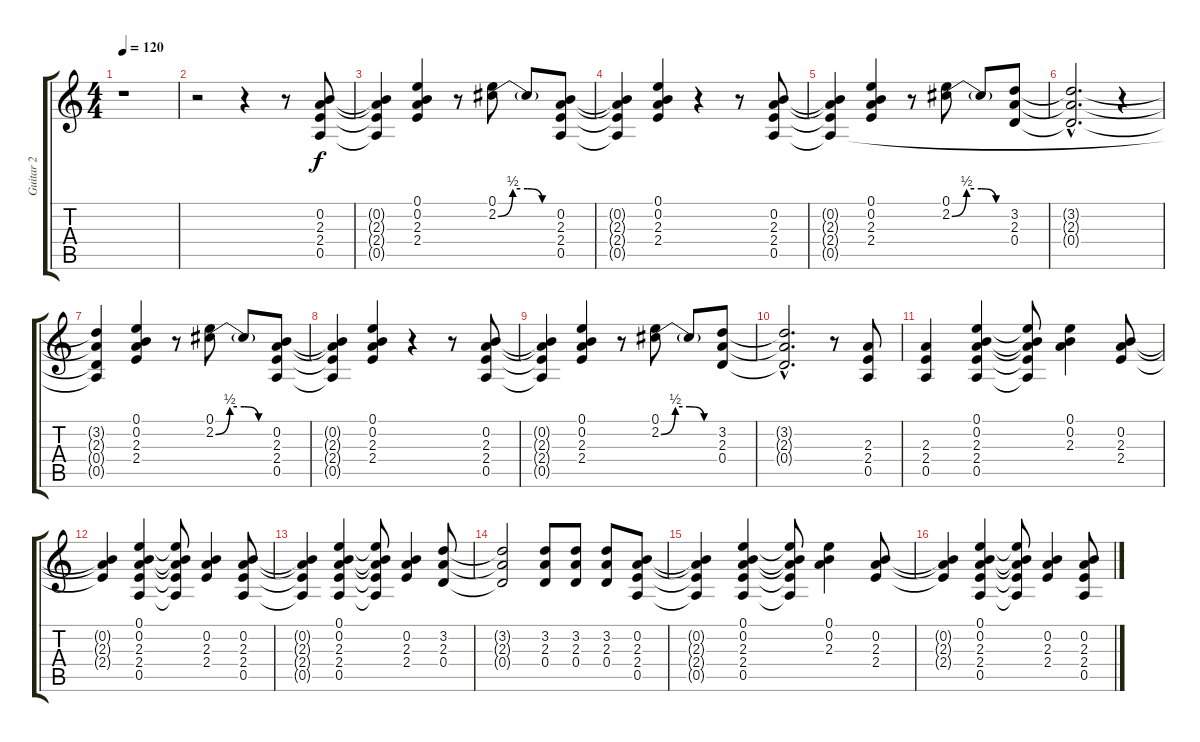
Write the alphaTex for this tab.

\track ("Guitar 2" "Guitar 2") {instrument acousticguitarsteel}
\staff {score tabs}
\tuning (E4 B3 G3 D3 A2 E2) {hide}
\ts (4 4)
\tempo 120
\clef g2
\ks c
r.1{dy f instrument acousticguitarsteel} |
r.2 r.4 r.8 (0.2 2.3 2.4 0.5).8 |
(0.2{t} 2.3{t} 2.4{t} 0.5{t}).4 (0.1 0.2 2.3 2.4).4 r.8 (0.1 2.2{be (custom 0 0 15 2 30 2 45 0 60 0)}).8 2.2{t}.8 (0.2 2.3 2.4 0.5).8 |
(0.2{t} 2.3{t} 2.4{t} 0.5{t}).4 (0.1 0.2 2.3 2.4).4 r.4 r.8 (0.2 2.3 2.4 0.5).8 |
(0.2{t} 2.3{t} 2.4{t} 0.5{t}).4 (0.1 0.2 2.3 2.4).4 r.8 (0.1 2.2{be (custom 0 0 15 2 30 2 45 0 60 0)}).8 2.2{t}.8 (3.2 2.3 0.4).8 |
(3.2{hac t} 2.3{hac t} 0.4{hac t}).2{d} r.4 |
(3.2{t} 2.3{t} 0.4{t} 0.5{t}).4 (0.1 0.2 2.3 2.4).4 r.8 (0.1 2.2{be (custom 0 0 15 2 30 2 45 0 60 0)}).8 2.2{t}.8 (0.2 2.3 2.4 0.5).8 |
(0.2{t} 2.3{t} 2.4{t} 0.5{t}).4 (0.1 0.2 2.3 2.4).4 r.4 r.8 (0.2 2.3 2.4 0.5).8 |
(0.2{t} 2.3{t} 2.4{t} 0.5{t}).4 (0.1 0.2 2.3 2.4).4 r.8 (0.1 2.2{be (custom 0 0 15 2 30 2 45 0 60 0)}).8 2.2{t}.8 (3.2 2.3 0.4).8 |
(3.2{hac t} 2.3{hac t} 0.4{hac t}).2{d} r.8 (2.3 2.4 0.5).8 |
(2.3 2.4 0.5).4 (0.1 0.2 2.3 2.4 0.5).4 (0.1{t} 0.2{t} 2.3{t} 2.4{t} 0.5{t}).8 (0.1 0.2 2.3).4 (0.2 2.3 2.4).8 |
(0.2{t} 2.3{t} 2.4{t}).4 (0.1 0.2 2.3 2.4 0.5).4 (0.1{t} 0.2{t} 2.3{t} 2.4{t} 0.5{t}).8 (0.2 2.3 2.4).4 (0.2 2.3 2.4 0.5).8 |
(0.2{t} 2.3{t} 2.4{t} 0.5{t}).4 (0.1 0.2 2.3 2.4 0.5).4 (0.1{t} 0.2{t} 2.3{t} 2.4{t} 0.5{t}).8 (0.2 2.3 2.4).4 (3.2 2.3 0.4).8 |
(3.2{t} 2.3{t} 0.4{t}).2 (3.2 2.3 0.4).8 (3.2 2.3 0.4).8 (3.2 2.3 0.4).8 (0.2 2.3 2.4 0.5).8 |
(0.2{t} 2.3{t} 2.4{t} 0.5{t}).4 (0.1 0.2 2.3 2.4 0.5).4 (0.1{t} 0.2{t} 2.3{t} 2.4{t} 0.5{t}).8 (0.1 0.2 2.3).4 (0.2 2.3 2.4).8 |
(0.2{t} 2.3{t} 2.4{t}).4 (0.1 0.2 2.3 2.4 0.5).4 (0.1{t} 0.2{t} 2.3{t} 2.4{t} 0.5{t}).8 (0.2 2.3 2.4).4 (0.2 2.3 2.4 0.5).8
